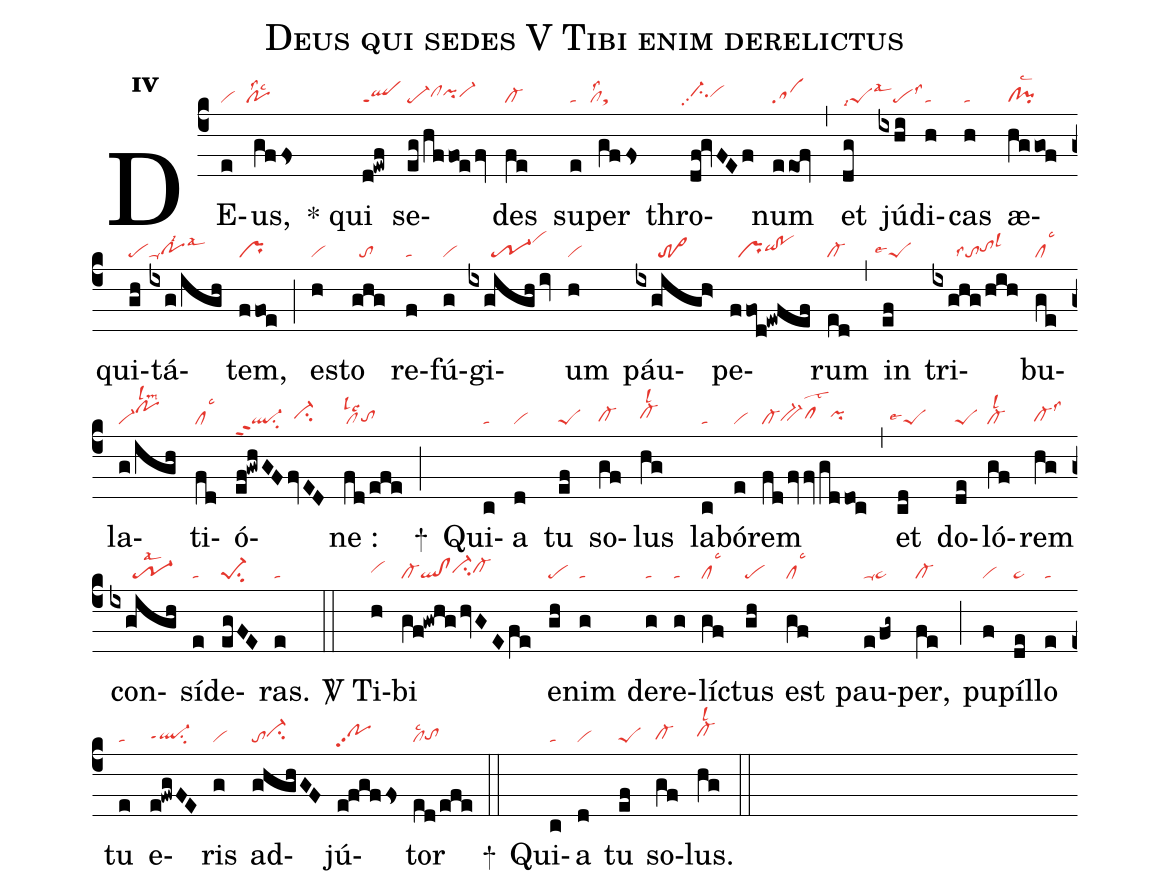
name:Deus qui sedes V Tibi enim derelictus;
office-part:re;
mode:4;
nabc-lines:1;
%%
initial-style: 1;
name: Deus qui sedes;
mode: 4;
office-part: Responsorium;
annotation: Resp. ;
annotation: iv;
nabc-lines:1;
%%
(c4) DE(e|vi)us,(gffs|``polss2lsc2) <sp>*</sp> qui(d!ewf|qlppt1) se(eg/hffoe/fv|pe-clhhpihhvi-hh)des(fe|cl-) su(e|ta)per(gffs|``cllss2st) thro(df!gvFEf|ci-hhpp2vihh)num(eeof|sa) (,) et(dg|peSlsi7lsal3) jú(ixhi|////pelss3)di(h|ta)cas(h|ta) æ(hggof|cl!pilsc2)qui(gh|pe)tá(ixg/igh|ta-pohglsi2lsal3)tem,(ffoe|pr) (;) es(h|vi)to(ghg|//to) re(f|ta)fú(g|vi)gi(ixgigh/iv|//////tr-1vihk)um(h|vi) páu(ixgigh>|//////tr>)pe(ffod!ewfef|//prqihh!pohh)rum(ed|cl-) (,) in(ef|``peSlse4) tri(ixghg/hih|//////tolss4tohhlsl3)bu(ge|cllsc3)la(g/igh|vi-pohjlslm2)ti(fd|cllsc3)ó(ef!gwhGFfvED|ql-ppt2su2ci-hh)ne :(fd/efe|cllslc2tohg) (;)
<sp>+</sp>() Qui(c|ta)a(d|vi) tu(ef|peS) so(gf|cl-hg)lus(hg|cl-hhlsl2) la(c|ta)bó(e|vi)rem(fd/fvfvgddoc|cl-bv-hgclhhlst2pihh) (,) et(cd|``peSlse4) do(de|peS)ló(gf|cl-lsl2)rem(hg|cl-hglss3) con(ixgigh|//////tr-1lsal2)sí(e|ta)de(egFE|pe-1su2)ras.(e|ta) (::)

<sp>V/</sp> Ti(h|vihh)bi(gf!gwhg/hvGEfe|cl-ql!clci-hhcl-hh) e(gh|pe)nim(g|ta) de(g|ta)re(g|ta)líc(gf|cllsc3)tus(gh|pe) est(gf|cllsc3) pau(e/fg~|ta-ta>)per,(fe|cl-) (;) pu(f|vi)píl(de|ta>)lo(e|ta) tu(e|ta) e(e!fwgFE|ql-hgppt1su2)ris(g|vi) ad(ghghGF|toci-hh)jú(e!fgffs|pohhpp2)tor(ed/efe|cllsc2tohg) (::)
<sp>+</sp>() Qui(c|ta)a(d|vi) tu(ef|peS) so(gf|cl-hg)lus.(hg|cl-hhlsl2) (::)
